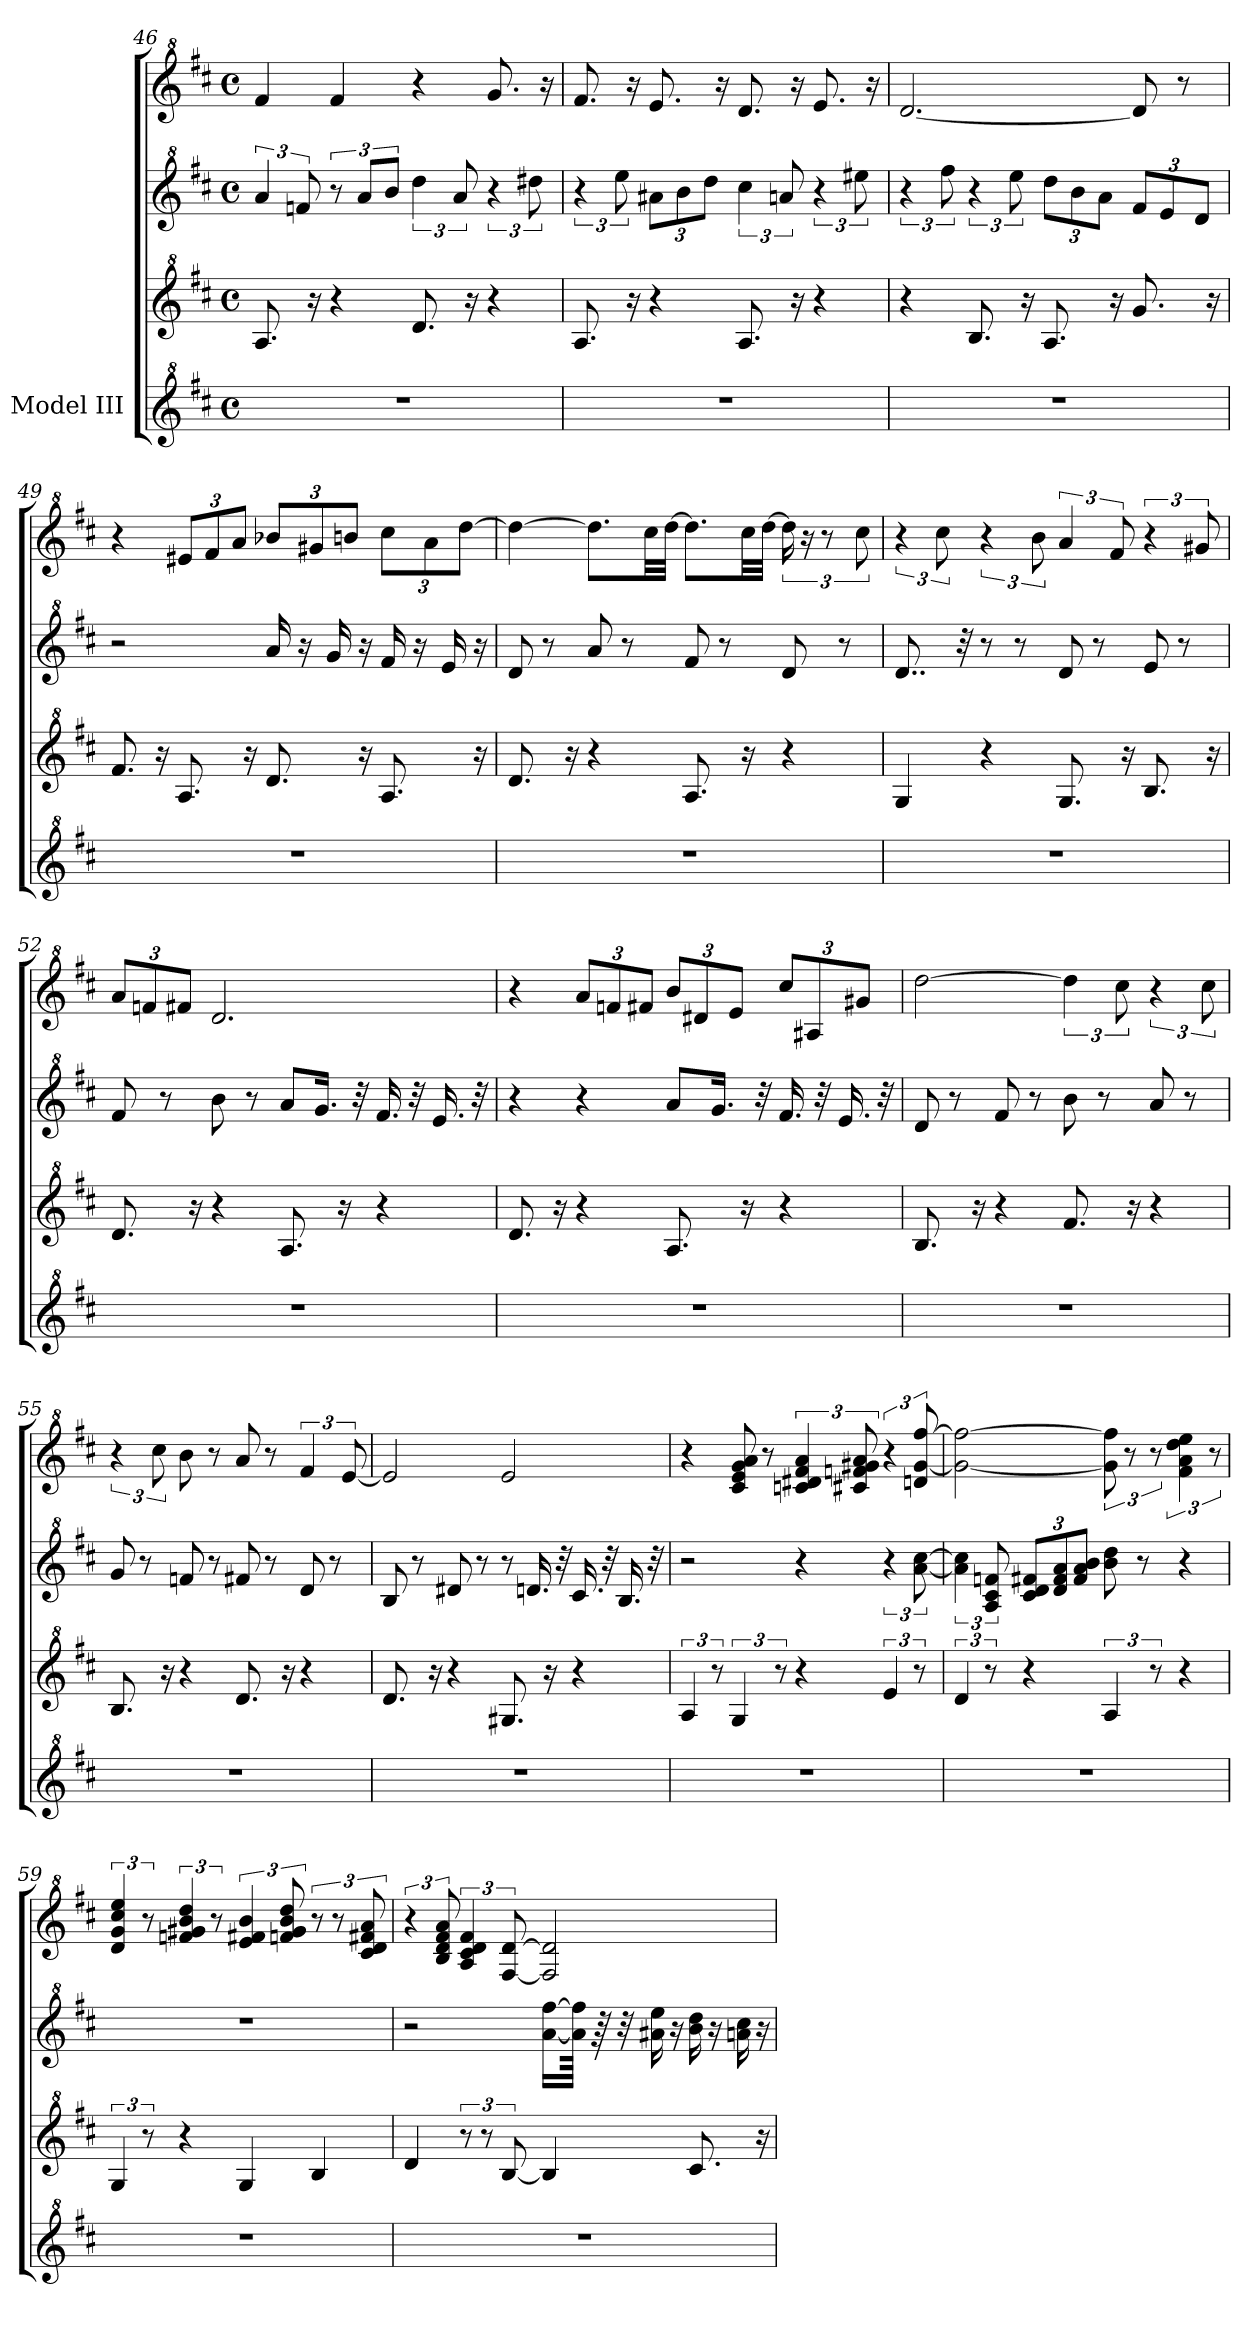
**kern	**kern	**kern	**kern
*part1	*part1	*part1	*part1
*staff4	*staff3	*staff2	*staff1
*I"Model III	*	*	*
*clefG^2	*clefG^2	*clefG^2	*clefG^2
*k[f#c#]	*k[f#c#]	*k[f#c#]	*k[f#c#]
*M4/4	*M4/4	*M4/4	*M4/4
*met(c)	*met(c)	*met(c)	*met(c)
=46	=46	=46	=46
1r	8.a/	6aa/	4ff#/
.	.	12ffn/	.
.	16r	.	.
.	4r	12r	4ff#/
.	.	12aa/L	.
.	.	12bb/J	.
.	8.dd/	6ddd\	4r
.	.	12aa/	.
.	16r	.	.
.	4r	6r	8.gg/
.	.	12ddd#X\	.
.	.	.	16r
!!LO:PB:g=z
=47	=47	=47	=47
1r	8.a/	6r	8.ff#/
.	.	12eee\	.
.	16r	.	16r
*	*	*Xbrackettup	*
.	4r	12aa#X\L	8.ee/
.	.	12bb\	.
.	.	12ddd\J	.
.	.	.	16r
*	*	*brackettup	*
.	8.a/	6ccc#\	8.dd/
.	.	12aan/	.
.	16r	.	16r
.	4r	6r	8.ee/
.	.	12eee#X\	.
.	.	.	16r
=48	=48	=48	=48
1r	4r	6r	[2.dd/
.	.	12fff#\	.
.	8.b/	6r	.
.	.	12eee\	.
.	16r	.	.
*	*	*Xbrackettup	*
.	8.a/	12ddd\L	.
.	.	12bb\	.
.	.	12aa\J	.
.	16r	.	.
.	8.gg/	12ff#/L	8dd/]
.	.	12ee/	.
.	.	.	8r
.	.	12dd/J	.
.	16r	.	.
=49	=49	=49	=49
1r	8.ff#/	2r	4r
.	16r	.	.
*	*	*	*Xbrackettup
.	8.a/	.	12ee#X/L
.	.	.	12ff#/
.	.	.	12aa/J
.	16r	.	.
.	8.dd/	16aa/	12bb-X/L
.	.	16r	.
.	.	.	12gg#X/
.	.	16gg/	.
.	.	.	12bbn/J
.	16r	16r	.
.	8.a/	16ff#/	12ccc#\L
.	.	16r	.
.	.	.	12aa\
.	.	16ee/	.
.	.	.	[12ddd\J
.	16r	16r	.
!!LO:LB:g=z
=50	=50	=50	=50
1r	8.dd/	8dd/	4ddd\_
.	.	8r	.
.	16r	.	.
.	4r	8aa/	8.ddd\L]
.	.	8r	.
.	.	.	32ccc#\LL
.	.	.	[32ddd\JJJ
.	8.a/	8ff#/	8.ddd\L]
.	.	8r	.
.	16r	.	32ccc#\LL
.	.	.	[32ddd\JJJ
*	*	*	*brackettup
.	4r	8dd/	24ddd\]
.	.	.	24r
.	.	.	12r
.	.	8r	.
.	.	.	12ccc#\
=51	=51	=51	=51
1r	4g/	8..dd/	6r
.	.	.	12ccc#\
.	.	32r	.
.	4r	8r	6r
.	.	8r	.
.	.	.	12bb\
.	8.g/	8dd/	6aa/
.	.	8r	.
.	.	.	12ff#/
.	16r	.	.
.	8.b/	8ee/	6r
.	.	8r	.
.	.	.	12gg#X/
.	16r	.	.
=52	=52	=52	=52
*	*	*	*Xbrackettup
1r	8.dd/	8ff#/	12aa/L
.	.	.	12ffn/
.	.	8r	.
.	.	.	12ff#X/J
.	16r	.	.
.	4r	8bb\	2.dd/
.	.	8r	.
.	8.a/	8aa/L	.
.	.	16.gg/Jk	.
.	16r	.	.
.	.	32r	.
.	4r	16.ff#/	.
.	.	32r	.
.	.	16.ee/	.
.	.	32r	.
!!LO:LB:g=z
=53	=53	=53	=53
1r	8.dd/	4r	4r
.	16r	.	.
.	4r	4r	12aa/L
.	.	.	12ffn/
.	.	.	12ff#X/J
.	8.a/	8aa/L	12bb/L
.	.	.	12dd#X/
.	.	16.gg/Jk	.
.	.	.	12ee/J
.	16r	.	.
.	.	32r	.
.	4r	16.ff#/	12ccc#/L
.	.	.	12a#X/
.	.	32r	.
.	.	16.ee/	.
.	.	.	12gg#X/J
.	.	32r	.
=54	=54	=54	=54
1r	8.b/	8dd/	[2ddd\
.	.	8r	.
.	16r	.	.
.	4r	8ff#/	.
.	.	8r	.
*	*	*	*brackettup
.	8.ff#/	8bb\	6ddd\]
.	.	8r	.
.	.	.	12ccc#\
.	16r	.	.
.	4r	8aa/	6r
.	.	8r	.
.	.	.	12ccc#\
=55	=55	=55	=55
1r	8.b/	8gg/	6r
.	.	8r	.
.	.	.	12ccc#\
.	16r	.	.
.	4r	8ffn/	8bb\
.	.	8r	8r
.	8.dd/	8ff#X/	8aa/
.	.	8r	8r
.	16r	.	.
.	4r	8dd/	6ff#/
.	.	8r	.
.	.	.	[12ee/
!!LO:LB:g=z
=56	=56	=56	=56
1r	8.dd/	8b/	2ee/]
.	.	8r	.
.	16r	.	.
.	4r	8dd#X/	.
.	.	8r	.
.	8.g#X/	8r	2ee/
.	.	16.ddn/	.
.	16r	.	.
.	.	32r	.
.	4r	16.cc#/	.
.	.	32r	.
.	.	16.b/	.
.	.	32r	.
=57	=57	=57	=57
1r	6a/	2r	4r
.	12r	.	.
.	6g/	.	8cc#/ 8ee/ 8gg/ 8aa/
.	.	.	8r
.	12r	.	.
.	4r	4r	6ccn/ 6dd#X/ 6ff#/ 6aa/
.	.	.	12cc#X/ 12ffn/ 12gg#X/ 12aa/
*	*	*brackettup	*
.	6ee/	6r	6r
.	12r	[12aa\ [12ccc#\	12ddn/ [12gg#/ [12fff#/
=58	=58	=58	=58
1r	6dd/	6aa\] 6ccc#\]	2gg#\_ 2fff#\_
.	12r	12a/ 12cc#/ 12ffn/	.
*	*	*Xbrackettup	*
.	4r	12cc#/ 12dd/ 12ff#X/L	.
.	.	12dd/ 12ff#/ 12aa/	.
.	.	12ff#/ 12aa/ 12bb/J	.
.	6a/	8bb\ 8ddd\	12gg#\] 12fff#\]
.	.	.	12r
.	.	8r	.
.	12r	.	12r
.	4r	4r	6ff#\ 6aa\ 6ddd\ 6eee\
.	.	.	12r
!!LO:PB:g=z
=59	=59	=59	=59
1r	6g/	1r	6dd/ 6gg/ 6ccc#/ 6eee/
.	12r	.	12r
.	4r	.	6ffn/ 6gg#X/ 6bb/ 6ddd/
.	.	.	12r
.	4g/	.	6ee/ 6ff#X/ 6bb/
.	.	.	12ffn/ 12gg#/ 12bb/ 12ddd/
.	4b/	.	12r
.	.	.	12r
.	.	.	12cc#/ 12dd/ 12ff#X/ 12aa/
=60	=60	=60	=60
1r	4dd/	2r	6r
.	.	.	12b/ 12dd/ 12ff#/ 12aa/
.	12r	.	6a/ 6cc#/ 6dd/ 6ff#/
.	12r	.	.
.	[12b/	.	[12f#/ [12dd/
.	4b/]	[16aa\ [16fff#\LL	2f#/] 2dd/]
.	.	64aa\] 64fff#\]JJkk	.
.	.	64r	.
.	.	32r	.
.	.	16aa#X\ 16eee\	.
.	.	16r	.
.	8.cc#/	16bb\ 16ddd\	.
.	.	16r	.
.	.	16aan\ 16ccc#\	.
.	16r	16r	.
=	=	=	=
*-	*-	*-	*-
